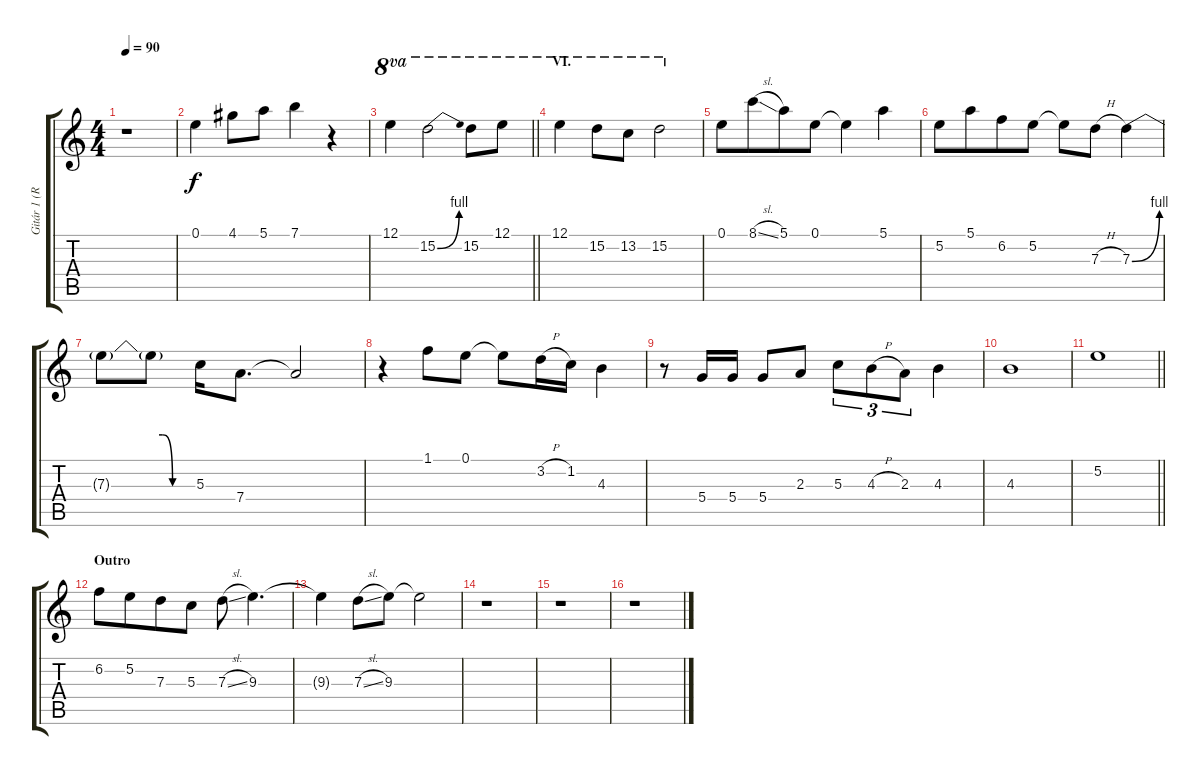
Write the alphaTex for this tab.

\track ("Gitár 1 (Ritchie Blackmore)" "Gitár 1 (R") {instrument distortionguitar}
\staff {score tabs}
\tuning (E4 B3 G3 D3 A2 E2) {hide}
\ts (4 4)
\tempo 90
\clef g2
\ks c
r.1{dy f} |
0.1.4 4.1.8 5.1.8 7.1.4 r.4 |
\barLineRight lightlight
12.1.4{ot 8va} 15.2{be (bend 0 0 60 4)}.2{ot 8va} 15.2.8{ot 8va} 12.1.8{ot 8va} |
\section ("" "VI.")
12.1.4{ot 8va} 15.2.8{ot 8va} 13.2.8{ot 8va} 15.2.2{ot 8va} |
0.1.8 8.1{sl}.8{beam merge} 5.1.8 0.1.8 0.1{t}.4 5.1.4 |
5.2.8 5.1.8{beam merge} 6.2.8 5.2.8 5.2{t}.8 7.3{h}.8 7.3{be (bend 0 0 60 4)}.4 |
7.3{t}.8 7.3{be (custom 0 4 15 4 30 0 60 0) t}.8 5.3.16 7.4.8{d} 7.4{t}.2 |
r.4 1.1.8 0.1.8 0.1{t}.8 3.2{h}.16 1.2.16 4.3.4 |
r.8 5.4.16 5.4.16 5.4.8 2.3.8 5.3.8{tu (3 2)} 4.3{h}.8{tu (3 2)} 2.3.8{tu (3 2)} 4.3.4 |
4.3.1 |
\barLineRight lightlight
5.2.1 |
\section ("" "Outro")
6.2.8 5.2.8{beam merge} 7.3.8 5.3.8 7.3{sl}.8 9.3.4{d} |
9.3{t}.4 7.3{sl}.8 9.3.8 9.3{t}.2 |
r.1 |
r.1 |
r.1
